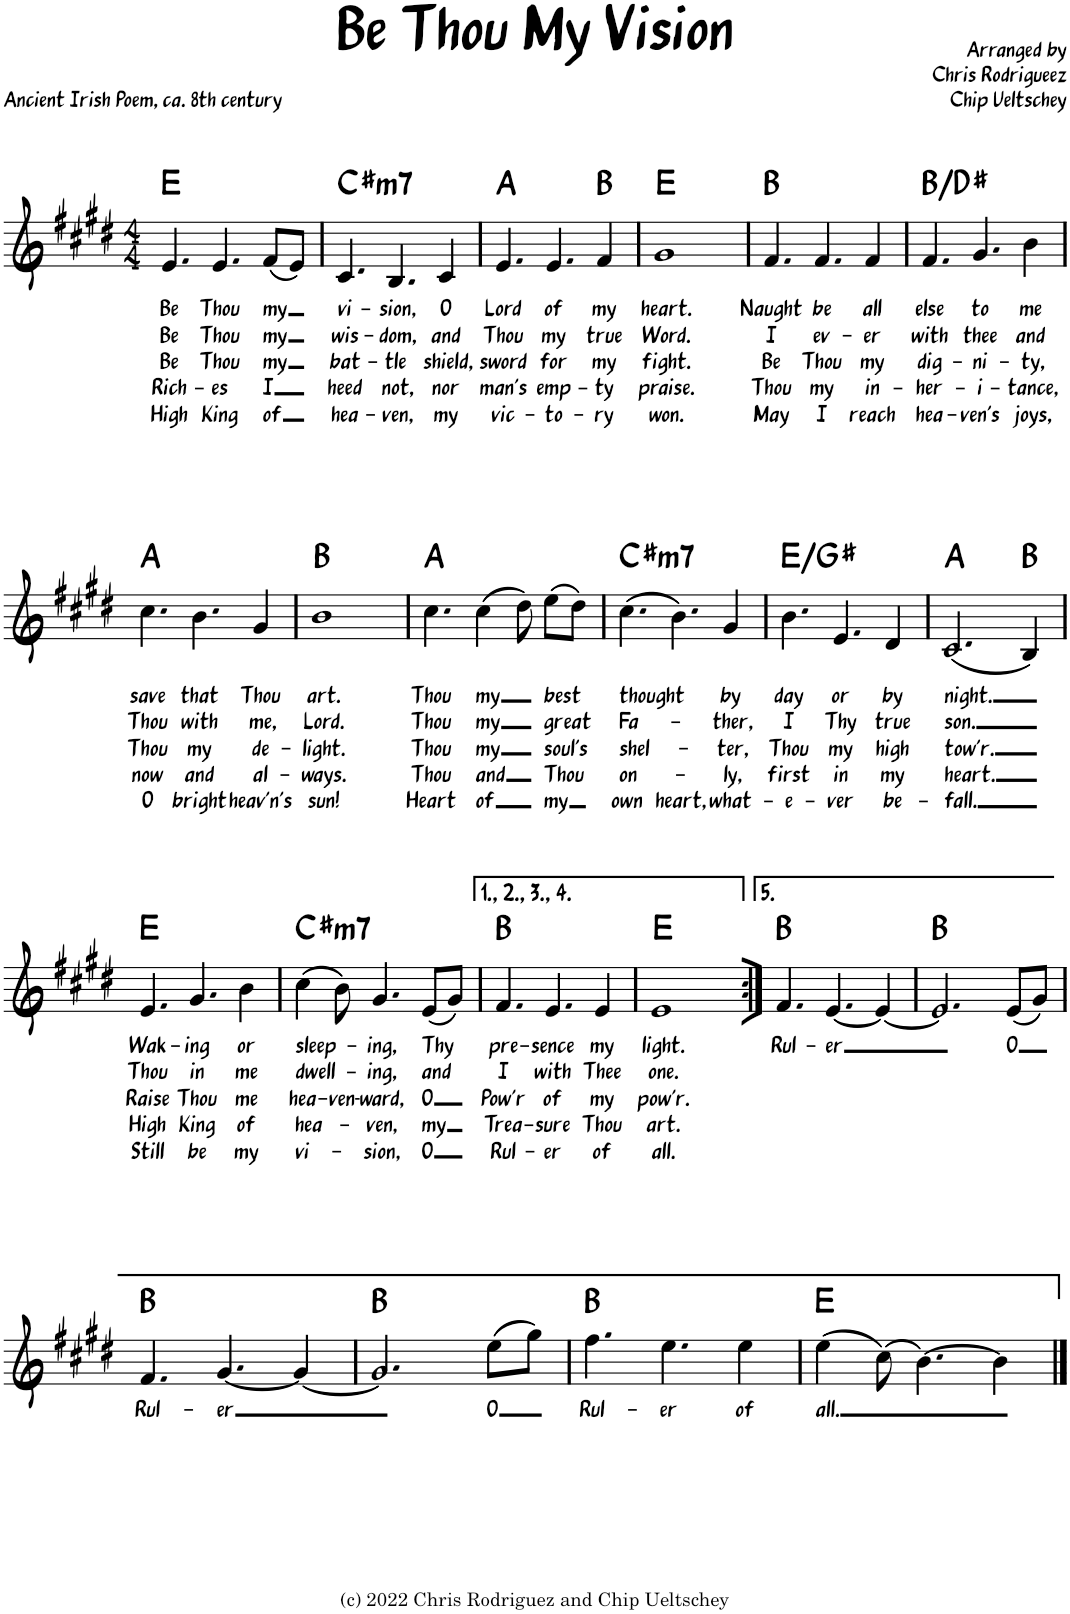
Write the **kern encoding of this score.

**kern	**text	**text	**text	**text	**text	**harte
*part1	*part1	*part1	*part1	*part1	*part1	*part1
*staff1	*staff1	*staff1	*staff1	*staff1	*staff1	*
*I"Piano	*	*	*	*	*	*
*I'Pno.	*	*	*	*	*	*
*clefG2	*	*	*	*	*	*
*k[f#c#g#d#]	*	*	*	*	*	*
*M4/4	*	*	*	*	*	*
=1	=1	=1	=1	=1	=1	=1
!	!LO:LY:b	!LO:LY:b	!LO:LY:b	!LO:LY:b	!LO:LY:b	!
4.e/	Be	Be	Be	Rich-	High	E:maj
!	!LO:LY:b	!LO:LY:b	!LO:LY:b	!LO:LY:b	!LO:LY:b	!
4.e/	Thou	Thou	Thou	-es	King	.
!	!LO:LY:b	!LO:LY:b	!LO:LY:b	!LO:LY:b	!LO:LY:b	!
(8f#/L	my	my	my	I	of	.
8e/J)	.	.	.	.	.	.
=2	=2	=2	=2	=2	=2	=2
!	!LO:LY:b	!LO:LY:b	!LO:LY:b	!LO:LY:b	!LO:LY:b	!LO:H:kt=m7
4.c#/	vi-	wis-	bat-	heed	hea-	C#:min7
!	!LO:LY:b	!LO:LY:b	!LO:LY:b	!LO:LY:b	!LO:LY:b	!
4.B/	-sion,	-dom,	-tle	not,	-ven,	.
!	!LO:LY:b	!LO:LY:b	!LO:LY:b	!LO:LY:b	!LO:LY:b	!
4c#/	O	and	shield,	nor	my	.
=3	=3	=3	=3	=3	=3	=3
!	!LO:LY:b	!LO:LY:b	!LO:LY:b	!LO:LY:b	!LO:LY:b	!
4.e/	Lord	Thou	sword	man's	vic-	A:maj
!	!LO:LY:b	!LO:LY:b	!LO:LY:b	!LO:LY:b	!LO:LY:b	!
4.e/	of	my	for	emp-	-to-	.
!	!LO:LY:b	!LO:LY:b	!LO:LY:b	!LO:LY:b	!LO:LY:b	!
4f#/	my	true	my	-ty	-ry	B:maj
=4	=4	=4	=4	=4	=4	=4
!	!LO:LY:b	!LO:LY:b	!LO:LY:b	!LO:LY:b	!LO:LY:b	!
1g#	heart.	Word.	fight.	praise.	won.	E:maj
=5	=5	=5	=5	=5	=5	=5
!	!LO:LY:b	!LO:LY:b	!LO:LY:b	!LO:LY:b	!LO:LY:b	!
4.f#/	Naught	I	Be	Thou	May	B:maj
!	!LO:LY:b	!LO:LY:b	!LO:LY:b	!LO:LY:b	!LO:LY:b	!
4.f#/	be	ev-	Thou	my	I	.
!	!LO:LY:b	!LO:LY:b	!LO:LY:b	!LO:LY:b	!LO:LY:b	!
4f#/	all	-er	my	in-	reach	.
=6	=6	=6	=6	=6	=6	=6
!	!LO:LY:b	!LO:LY:b	!LO:LY:b	!LO:LY:b	!LO:LY:b	!
4.f#/	else	with	dig-	-her-	hea-	B:maj/3
!	!LO:LY:b	!LO:LY:b	!LO:LY:b	!LO:LY:b	!LO:LY:b	!
4.g#/	to	thee	-ni-	-i-	-ven's	.
!	!LO:LY:b	!LO:LY:b	!LO:LY:b	!LO:LY:b	!LO:LY:b	!
4b\	me	and	-ty,	-tance,	joys,	.
!!LO:LB:g=z
=7	=7	=7	=7	=7	=7	=7
!	!LO:LY:b	!LO:LY:b	!LO:LY:b	!LO:LY:b	!LO:LY:b	!
4.cc#\	save	Thou	Thou	now	O	A:maj
!	!LO:LY:b	!LO:LY:b	!LO:LY:b	!LO:LY:b	!LO:LY:b	!
4.b\	that	with	my	and	bright	.
!	!LO:LY:b	!LO:LY:b	!LO:LY:b	!LO:LY:b	!LO:LY:b	!
4g#/	Thou	me,	de-	al-	heav'n's	.
=8	=8	=8	=8	=8	=8	=8
!	!LO:LY:b	!LO:LY:b	!LO:LY:b	!LO:LY:b	!LO:LY:b	!
1b	art.	Lord.	-light.	-ways.	sun!	B:maj
=9	=9	=9	=9	=9	=9	=9
!	!LO:LY:b	!LO:LY:b	!LO:LY:b	!LO:LY:b	!LO:LY:b	!
4.cc#\	Thou	Thou	Thou	Thou	Heart	A:maj
!	!LO:LY:b	!LO:LY:b	!LO:LY:b	!LO:LY:b	!LO:LY:b	!
(4cc#\	my	my	my	and	of	.
8dd#\)	.	.	.	.	.	.
!	!LO:LY:b	!LO:LY:b	!LO:LY:b	!LO:LY:b	!LO:LY:b	!
(8ee\L	best	great	soul's	Thou	my	.
8dd#\J)	.	.	.	.	.	.
=10	=10	=10	=10	=10	=10	=10
!	!LO:LY:b	!LO:LY:b	!LO:LY:b	!LO:LY:b	!LO:LY:b	!LO:H:kt=m7
(4.cc#\	thought	Fa-	shel-	on-	own	C#:min7
!	!	!	!	!	!LO:LY:b	!
4.b\)	.	.	.	.	heart,	.
!	!LO:LY:b	!LO:LY:b	!LO:LY:b	!LO:LY:b	!LO:LY:b	!
4g#/	by	-ther,	-ter,	-ly,	what-	.
=11	=11	=11	=11	=11	=11	=11
!	!LO:LY:b	!LO:LY:b	!LO:LY:b	!LO:LY:b	!LO:LY:b	!
4.b\	day	I	Thou	first	-e-	E:maj/3
!	!LO:LY:b	!LO:LY:b	!LO:LY:b	!LO:LY:b	!LO:LY:b	!
4.e/	or	Thy	my	in	-ver	.
!	!LO:LY:b	!LO:LY:b	!LO:LY:b	!LO:LY:b	!LO:LY:b	!
4d#/	by	true	high	my	be-	.
=12	=12	=12	=12	=12	=12	=12
!	!LO:LY:b	!LO:LY:b	!LO:LY:b	!LO:LY:b	!LO:LY:b	!
(2.c#/	night.	son.	tow'r.	heart.	-fall.	A:maj
4B/)	.	.	.	.	.	B:maj
!!LO:LB:g=z
=13	=13	=13	=13	=13	=13	=13
!	!LO:LY:b	!LO:LY:b	!LO:LY:b	!LO:LY:b	!LO:LY:b	!
4.e/	Wak-	Thou	Raise	High	Still	E:maj
!	!LO:LY:b	!LO:LY:b	!LO:LY:b	!LO:LY:b	!LO:LY:b	!
4.g#/	-ing	in	Thou	King	be	.
!	!LO:LY:b	!LO:LY:b	!LO:LY:b	!LO:LY:b	!LO:LY:b	!
4b\	or	me	me	of	my	.
=14	=14	=14	=14	=14	=14	=14
!	!LO:LY:b	!LO:LY:b	!LO:LY:b	!LO:LY:b	!LO:LY:b	!LO:H:kt=m7
(4cc#\	sleep-	dwell-	hea-	hea-	vi-	C#:min7
!	!	!	!LO:LY:b	!	!	!
8b\)	.	.	-ven-	.	.	.
!	!LO:LY:b	!LO:LY:b	!LO:LY:b	!LO:LY:b	!LO:LY:b	!
4.g#/	-ing,	-ing,	-ward,	-ven,	-sion,	.
!	!LO:LY:b	!LO:LY:b	!LO:LY:b	!LO:LY:b	!LO:LY:b	!
(8e/L	Thy	and	O	my	O	.
8g#/J)	.	.	.	.	.	.
=15	=15	=15	=15	=15	=15	=15
!	!LO:LY:b	!LO:LY:b	!LO:LY:b	!LO:LY:b	!LO:LY:b	!
4.f#/	pre-	I	Pow'r	Trea-	Rul-	B:maj
!	!LO:LY:b	!LO:LY:b	!LO:LY:b	!LO:LY:b	!LO:LY:b	!
4.e/	-sence	with	of	-sure	-er	.
!	!LO:LY:b	!LO:LY:b	!LO:LY:b	!LO:LY:b	!LO:LY:b	!
4e/	my	Thee	my	Thou	of	.
=16	=16	=16	=16	=16	=16	=16
!	!LO:LY:b	!LO:LY:b	!LO:LY:b	!LO:LY:b	!LO:LY:b	!
1e	light.	one.	pow'r.	art.	all.	E:maj
=17:|!	=17:|!	=17:|!	=17:|!	=17:|!	=17:|!	=17:|!
!	!LO:LY:b	!	!	!	!	!
4.f#/	Rul-	.	.	.	.	B:maj
!	!LO:LY:b	!	!	!	!	!
[4.e/	-er	.	.	.	.	.
4e/_	.	.	.	.	.	.
=18	=18	=18	=18	=18	=18	=18
2.e/]	.	.	.	.	.	B:maj
!	!LO:LY:b	!	!	!	!	!
(8e/L	O	.	.	.	.	.
8g#/J)	.	.	.	.	.	.
!!LO:LB:g=z
=19	=19	=19	=19	=19	=19	=19
!	!LO:LY:b	!	!	!	!	!
4.f#/	Rul-	.	.	.	.	B:maj
!	!LO:LY:b	!	!	!	!	!
[4.g#/	-er	.	.	.	.	.
4g#/_	.	.	.	.	.	.
=20	=20	=20	=20	=20	=20	=20
2.g#/]	.	.	.	.	.	B:maj
!	!LO:LY:b	!	!	!	!	!
(8ee\L	O	.	.	.	.	.
8gg#\J)	.	.	.	.	.	.
=21	=21	=21	=21	=21	=21	=21
!	!LO:LY:b	!	!	!	!	!
4.ff#\	Rul-	.	.	.	.	B:maj
!	!LO:LY:b	!	!	!	!	!
4.ee\	-er	.	.	.	.	.
!	!LO:LY:b	!	!	!	!	!
4ee\	of	.	.	.	.	.
=22	=22	=22	=22	=22	=22	=22
!	!LO:LY:b	!	!	!	!	!
(4ee\	all.	.	.	.	.	E:maj
(8cc#\)	.	.	.	.	.	.
[4.b\)	.	.	.	.	.	.
4b\]	.	.	.	.	.	.
==	==	==	==	==	==	==
*-	*-	*-	*-	*-	*-	*-
